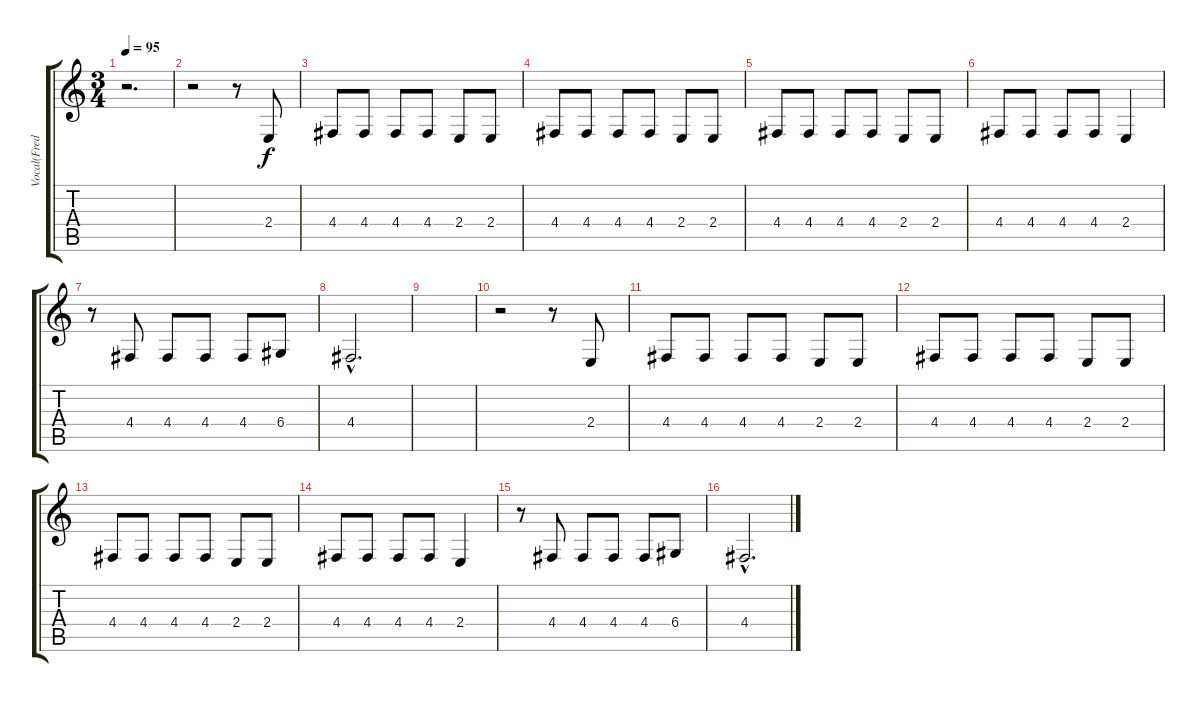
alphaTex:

\track ("Vocal(Fred)" "Vocal(Fred") {instrument synthvoice}
\staff {score tabs}
\tuning (E4 B3 G3 D3 A2 E2) {hide}
\ts (3 4)
\tempo 95
\clef g2
\ks c
r.2{d dy f} |
r.2 r.8 2.4.8 |
4.4.8 4.4.8 4.4.8 4.4.8 2.4.8 2.4.8 |
4.4.8 4.4.8 4.4.8 4.4.8 2.4.8 2.4.8 |
4.4.8 4.4.8 4.4.8 4.4.8 2.4.8 2.4.8 |
4.4.8 4.4.8 4.4.8 4.4.8 2.4.4 |
r.8 4.4.8 4.4.8 4.4.8 4.4.8 6.4.8 |
4.4{hac}.2{d} |
|
r.2 r.8 2.4.8 |
4.4.8 4.4.8 4.4.8 4.4.8 2.4.8 2.4.8 |
4.4.8 4.4.8 4.4.8 4.4.8 2.4.8 2.4.8 |
4.4.8 4.4.8 4.4.8 4.4.8 2.4.8 2.4.8 |
4.4.8 4.4.8 4.4.8 4.4.8 2.4.4 |
r.8 4.4.8 4.4.8 4.4.8 4.4.8 6.4.8 |
4.4{hac}.2{d}
